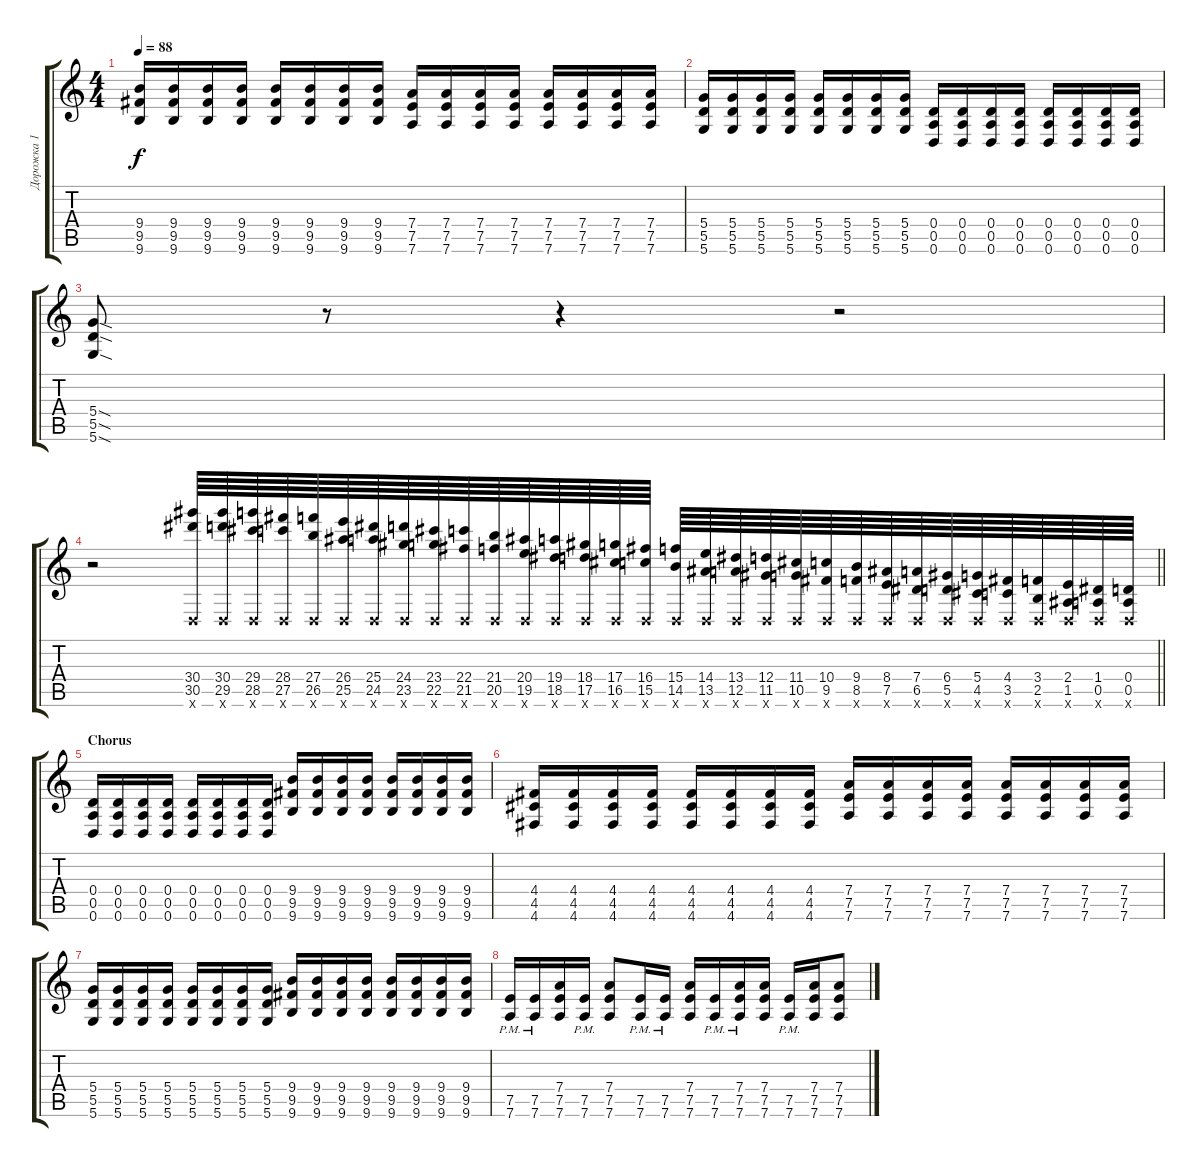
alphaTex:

\track ("Дорожка 1" "Дорожка 1") {instrument distortionguitar}
\staff {score tabs}
\tuning (E4 B3 G3 D3 A2 D2) {hide}
\ts (4 4)
\tempo 88
\clef g2
\ks c
(9.4 9.5 9.6).16{dy f} (9.4 9.5 9.6).16 (9.4 9.5 9.6).16 (9.4 9.5 9.6).16 (9.4 9.5 9.6).16 (9.4 9.5 9.6).16 (9.4 9.5 9.6).16 (9.4 9.5 9.6).16 (7.4 7.5 7.6).16 (7.4 7.5 7.6).16 (7.4 7.5 7.6).16 (7.4 7.5 7.6).16 (7.4 7.5 7.6).16 (7.4 7.5 7.6).16 (7.4 7.5 7.6).16 (7.4 7.5 7.6).16 |
(5.4 5.5 5.6).16 (5.4 5.5 5.6).16 (5.4 5.5 5.6).16 (5.4 5.5 5.6).16 (5.4 5.5 5.6).16 (5.4 5.5 5.6).16 (5.4 5.5 5.6).16 (5.4 5.5 5.6).16 (0.4 0.5 0.6).16 (0.4 0.5 0.6).16 (0.4 0.5 0.6).16 (0.4 0.5 0.6).16 (0.4 0.5 0.6).16 (0.4 0.5 0.6).16 (0.4 0.5 0.6).16 (0.4 0.5 0.6).16 |
(5.4{sod} 5.5{sod} 5.6{sod}).8 r.8 r.4 r.2 |
\barLineRight lightlight
r.2 (30.4 30.5 0.6{x}).64 (30.4 29.5 0.6{x}).64 (29.4 28.5 0.6{x}).64 (28.4 27.5 0.6{x}).64 (27.4 26.5 0.6{x}).64 (26.4 25.5 0.6{x}).64 (25.4 24.5 0.6{x}).64 (24.4 23.5 0.6{x}).64 (23.4 22.5 0.6{x}).64 (22.4 21.5 0.6{x}).64 (21.4 20.5 0.6{x}).64 (20.4 19.5 0.6{x}).64 (19.4 18.5 0.6{x}).64 (18.4 17.5 0.6{x}).64 (17.4 16.5 0.6{x}).64 (16.4 15.5 0.6{x}).64 (15.4 14.5 0.6{x}).64 (14.4 13.5 0.6{x}).64 (13.4 12.5 0.6{x}).64 (12.4 11.5 0.6{x}).64 (11.4 10.5 0.6{x}).64 (10.4 9.5 0.6{x}).64 (9.4 8.5 0.6{x}).64 (8.4 7.5 0.6{x}).64 (7.4 6.5 0.6{x}).64 (6.4 5.5 0.6{x}).64 (5.4 4.5 0.6{x}).64 (4.4 3.5 0.6{x}).64 (3.4 2.5 0.6{x}).64 (2.4 1.5 0.6{x}).64 (1.4 0.5 0.6{x}).64 (0.4 0.5 0.6{x}).64 |
\section ("" "Chorus")
(0.4 0.5 0.6).16 (0.4 0.5 0.6).16 (0.4 0.5 0.6).16 (0.4 0.5 0.6).16 (0.4 0.5 0.6).16 (0.4 0.5 0.6).16 (0.4 0.5 0.6).16 (0.4 0.5 0.6).16 (9.4 9.5 9.6).16 (9.4 9.5 9.6).16 (9.4 9.5 9.6).16 (9.4 9.5 9.6).16 (9.4 9.5 9.6).16 (9.4 9.5 9.6).16 (9.4 9.5 9.6).16 (9.4 9.5 9.6).16 |
(4.4 4.5 4.6).16 (4.4 4.5 4.6).16 (4.4 4.5 4.6).16 (4.4 4.5 4.6).16 (4.4 4.5 4.6).16 (4.4 4.5 4.6).16 (4.4 4.5 4.6).16 (4.4 4.5 4.6).16 (7.4 7.5 7.6).16 (7.4 7.5 7.6).16 (7.4 7.5 7.6).16 (7.4 7.5 7.6).16 (7.4 7.5 7.6).16 (7.4 7.5 7.6).16 (7.4 7.5 7.6).16 (7.4 7.5 7.6).16 |
(5.4 5.5 5.6).16 (5.4 5.5 5.6).16 (5.4 5.5 5.6).16 (5.4 5.5 5.6).16 (5.4 5.5 5.6).16 (5.4 5.5 5.6).16 (5.4 5.5 5.6).16 (5.4 5.5 5.6).16 (9.4 9.5 9.6).16 (9.4 9.5 9.6).16 (9.4 9.5 9.6).16 (9.4 9.5 9.6).16 (9.4 9.5 9.6).16 (9.4 9.5 9.6).16 (9.4 9.5 9.6).16 (9.4 9.5 9.6).16 |
(7.5{pm} 7.6{pm}).16 (7.5{pm} 7.6{pm}).16 (7.4 7.5 7.6).16 (7.5{pm} 7.6{pm}).16 (7.4 7.5 7.6).8 (7.5{pm} 7.6{pm}).16 (7.5{pm} 7.6{pm}).16 (7.4 7.5 7.6).16 (7.5{pm} 7.6{pm}).16 (7.4 7.5{pm} 7.6{pm}).16 (7.4 7.5 7.6).16 (7.5{pm} 7.6{pm}).16 (7.4 7.5 7.6).16 (7.4 7.5 7.6).8
